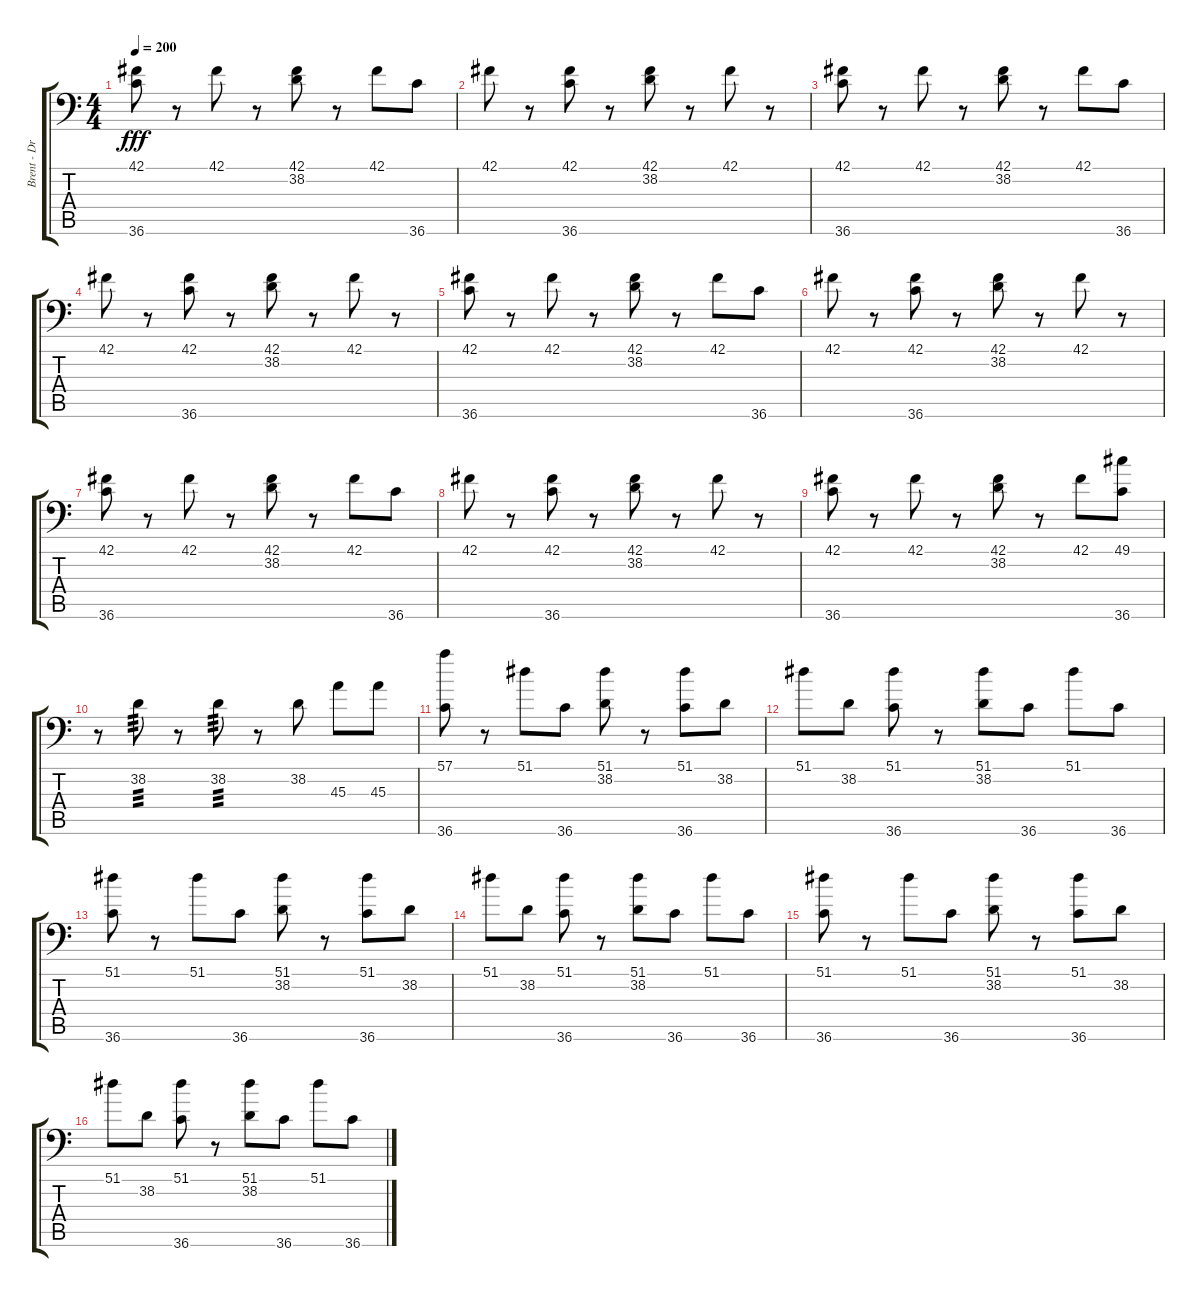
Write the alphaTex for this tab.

\track ("Brent - Drums" "Brent - Dr") {instrument acousticgrandpiano}
\staff {score tabs}
\tuning (C-1 C-1 C-1 C-1 C-1 C-1) {hide}
\ts (4 4)
\tempo 200
\clef f4
\ks c
(42.1 36.6).8{dy fff} r.8 42.1.8 r.8 (42.1 38.2).8 r.8 42.1.8 36.6.8 |
42.1.8 r.8 (42.1 36.6).8 r.8 (42.1 38.2).8 r.8 42.1.8 r.8 |
(42.1 36.6).8 r.8 42.1.8 r.8 (42.1 38.2).8 r.8 42.1.8 36.6.8 |
42.1.8 r.8 (42.1 36.6).8 r.8 (42.1 38.2).8 r.8 42.1.8 r.8 |
(42.1 36.6).8 r.8 42.1.8 r.8 (42.1 38.2).8 r.8 42.1.8 36.6.8 |
42.1.8 r.8 (42.1 36.6).8 r.8 (42.1 38.2).8 r.8 42.1.8 r.8 |
(42.1 36.6).8 r.8 42.1.8 r.8 (42.1 38.2).8 r.8 42.1.8 36.6.8 |
42.1.8 r.8 (42.1 36.6).8 r.8 (42.1 38.2).8 r.8 42.1.8 r.8 |
(42.1 36.6).8 r.8 42.1.8 r.8 (42.1 38.2).8 r.8 42.1.8 (49.1 36.6).8 |
r.8 38.2.8{tp 3} r.8 38.2.8{tp 3} r.8 38.2.8 45.3.8 45.3.8 |
(57.1 36.6).8 r.8 51.1.8 36.6.8 (51.1 38.2).8 r.8 (51.1 36.6).8 38.2.8 |
51.1.8 38.2.8 (51.1 36.6).8 r.8 (51.1 38.2).8 36.6.8 51.1.8 36.6.8 |
(51.1 36.6).8 r.8 51.1.8 36.6.8 (51.1 38.2).8 r.8 (51.1 36.6).8 38.2.8 |
51.1.8 38.2.8 (51.1 36.6).8 r.8 (51.1 38.2).8 36.6.8 51.1.8 36.6.8 |
(51.1 36.6).8 r.8 51.1.8 36.6.8 (51.1 38.2).8 r.8 (51.1 36.6).8 38.2.8 |
51.1.8 38.2.8 (51.1 36.6).8 r.8 (51.1 38.2).8 36.6.8 51.1.8 36.6.8
